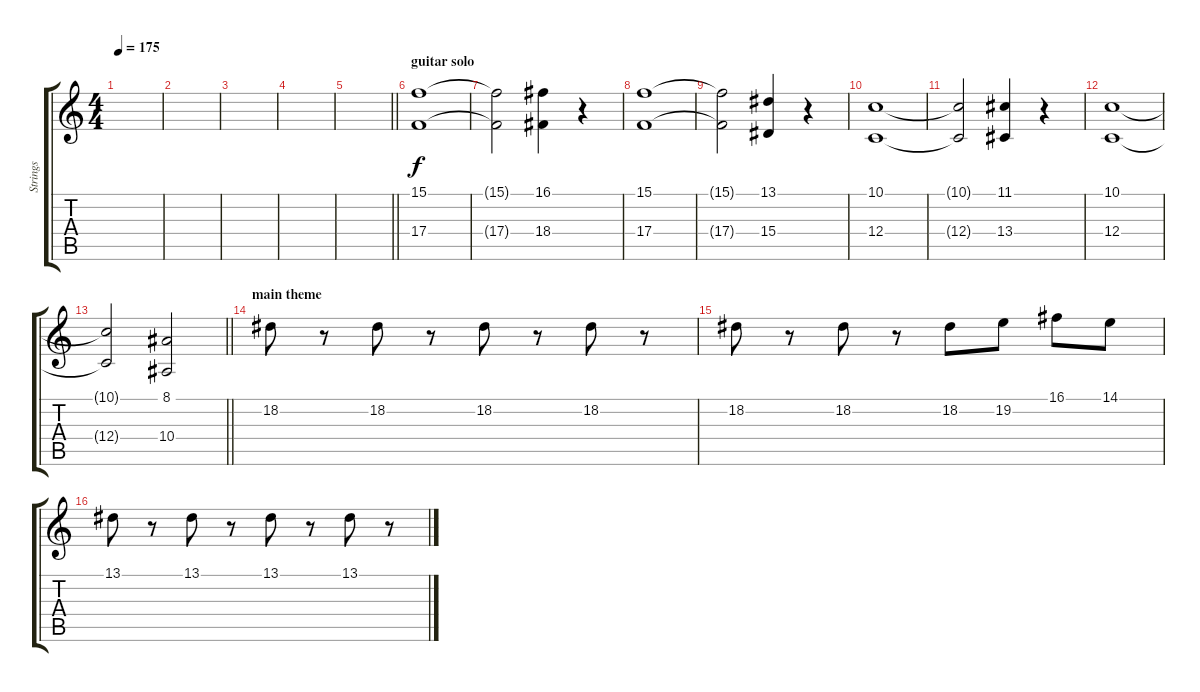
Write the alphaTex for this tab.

\track ("Strings" "Strings") {instrument stringensemble1}
\staff {score tabs}
\tuning (D4 A3 F3 C3 G2 C2) {hide}
\ts (4 4)
\tempo 175
\clef g2
\ks c
|
|
|
|
\barLineRight lightlight
|
\section ("" "guitar solo")
(15.1 17.4).1 |
(15.1{t} 17.4{t}).2 (16.1 18.4).4 r.4 |
(15.1 17.4).1 |
(15.1{t} 17.4{t}).2 (13.1 15.4).4 r.4 |
(10.1 12.4).1 |
(10.1{t} 12.4{t}).2 (11.1 13.4).4 r.4 |
(10.1 12.4).1 |
\barLineRight lightlight
(10.1{t} 12.4{t}).2 (8.1 10.4).2 |
\section ("" "main theme")
18.2.8{volume 11 instrument stringensemble1} r.8 18.2.8 r.8 18.2.8 r.8 18.2.8 r.8 |
18.2.8 r.8 18.2.8 r.8 18.2.8 19.2.8 16.1.8 14.1.8 |
13.1.8 r.8 13.1.8 r.8 13.1.8 r.8 13.1.8 r.8
